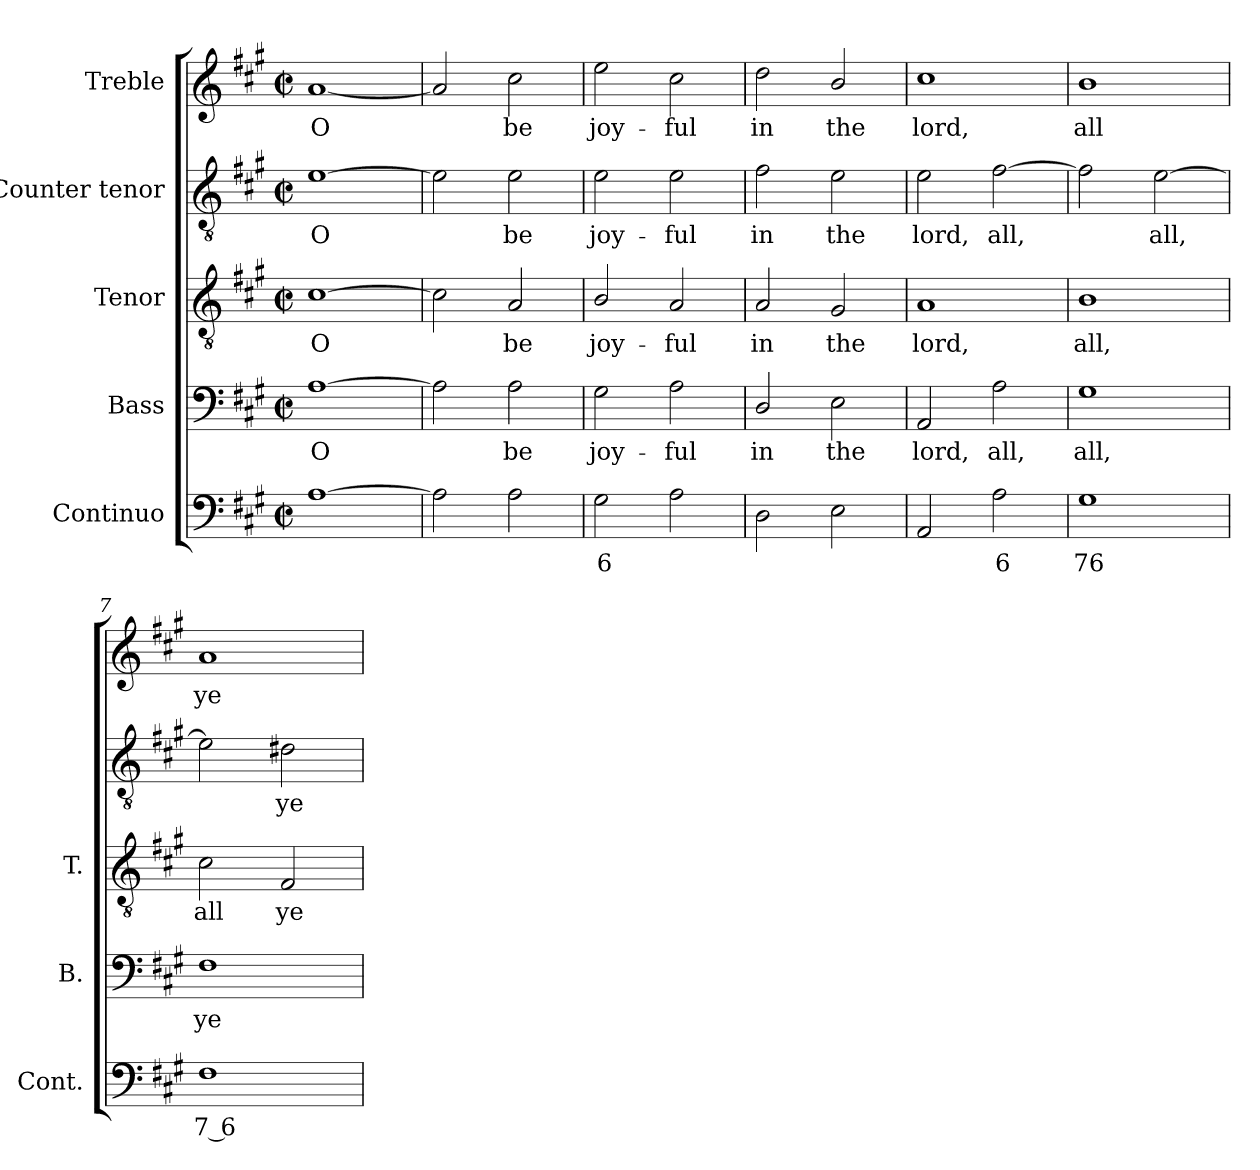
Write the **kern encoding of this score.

**kern	**text	**kern	**text	**kern	**text	**kern	**text	**kern	**text
*part5	*part5	*part4	*part4	*part3	*part3	*part2	*part2	*part1	*part1
*staff5	*staff5	*staff4	*staff4	*staff3	*staff3	*staff2	*staff2	*staff1	*staff1
*I"Continuo	*	*I"Bass	*	*I"Tenor	*	*I"Counter tenor	*	*I"Treble	*
*I'Cont.	*	*I'B.	*	*I'T.	*	*	*	*	*
!!LO:PB:g=z
*clefF4	*	*clefF4	*	*clefGv2	*	*clefGv2	*	*clefG2	*
*	*	*	*	*ITrd7c12	*	*ITrd7c12	*	*	*
*k[f#c#g#]	*	*k[f#c#g#]	*	*k[f#c#g#]	*	*k[f#c#g#]	*	*k[f#c#g#]	*
*A:	*	*A:	*	*A:	*	*A:	*	*A:	*
*M2/2	*	*M2/2	*	*M2/2	*	*M2/2	*	*M2/2	*
*met(c|)	*	*met(c|)	*	*met(c|)	*	*met(c|)	*	*met(c|)	*
=1	=1	=1	=1	=1	=1	=1	=1	=1	=1
!	!	!	!LO:LY:b:color=#000000	!	!	!	!	!	!
!	!	!	!	!	!LO:LY:b:color=#000000	!	!	!	!
!	!	!	!	!	!	!	!LO:LY:b:color=#000000	!	!
!	!	!	!	!	!	!	!	!	!LO:LY:b:color=#000000
[1Ai	.	[1Ai	O	[1C#i	O	[1Ei	O	[1ai	O
=2	=2	=2	=2	=2	=2	=2	=2	=2	=2
2Ai\]	.	2Ai\]	.	2C#i\]	.	2Ei\]	.	2ai/]	.
!	!	!	!LO:LY:b:color=#000000	!	!	!	!	!	!
!	!	!	!	!	!LO:LY:b:color=#000000	!	!	!	!
!	!	!	!	!	!	!	!LO:LY:b:color=#000000	!	!
!	!	!	!	!	!	!	!	!	!LO:LY:b:color=#000000
2Ai\	.	2Ai\	be	2AAi/	be	2Ei\	be	2cc#i\	be
=3	=3	=3	=3	=3	=3	=3	=3	=3	=3
!	!LO:LY:b:color=#000000	!	!	!	!	!	!	!	!
!	!	!	!LO:LY:b:color=#000000	!	!	!	!	!	!
!	!	!	!	!	!LO:LY:b:color=#000000	!	!	!	!
!	!	!	!	!	!	!	!LO:LY:b:color=#000000	!	!
!	!	!	!	!	!	!	!	!	!LO:LY:b:color=#000000
2G#i\	6	2G#i\	joy-	2BBi/	joy-	2Ei\	joy-	2eei\	joy-
!	!	!	!LO:LY:b:color=#000000	!	!	!	!	!	!
!	!	!	!	!	!LO:LY:b:color=#000000	!	!	!	!
!	!	!	!	!	!	!	!LO:LY:b:color=#000000	!	!
!	!	!	!	!	!	!	!	!	!LO:LY:b:color=#000000
2Ai\	.	2Ai\	-ful	2AAi/	-ful	2Ei\	-ful	2cc#i\	-ful
=4	=4	=4	=4	=4	=4	=4	=4	=4	=4
!	!	!	!LO:LY:b:color=#000000	!	!	!	!	!	!
!	!	!	!	!	!LO:LY:b:color=#000000	!	!	!	!
!	!	!	!	!	!	!	!LO:LY:b:color=#000000	!	!
!	!	!	!	!	!	!	!	!	!LO:LY:b:color=#000000
2Di\	.	2Di/	in	2AAi/	in	2F#i\	in	2ddi\	in
!	!	!	!LO:LY:b:color=#000000	!	!	!	!	!	!
!	!	!	!	!	!LO:LY:b:color=#000000	!	!	!	!
!	!	!	!	!	!	!	!LO:LY:b:color=#000000	!	!
!	!	!	!	!	!	!	!	!	!LO:LY:b:color=#000000
2Ei\	.	2Ei\	the	2GG#i/	the	2Ei\	the	2bi/	the
=5	=5	=5	=5	=5	=5	=5	=5	=5	=5
!	!	!	!LO:LY:b:color=#000000	!	!	!	!	!	!
!	!	!	!	!	!LO:LY:b:color=#000000	!	!	!	!
!	!	!	!	!	!	!	!LO:LY:b:color=#000000	!	!
!	!	!	!	!	!	!	!	!	!LO:LY:b:color=#000000
2AAi/	.	2AAi/	lord,	1AAi	lord,	2Ei\	lord,	1cc#i	lord,
!	!LO:LY:b:color=#000000	!	!	!	!	!	!	!	!
!	!	!	!LO:LY:b:color=#000000	!	!	!	!	!	!
!	!	!	!	!	!	!	!LO:LY:b:color=#000000	!	!
2Ai\	6	2Ai\	all,	.	.	[2F#i\	all,	.	.
=6	=6	=6	=6	=6	=6	=6	=6	=6	=6
!	!LO:LY:b:color=#000000	!	!	!	!	!	!	!	!
!	!	!	!LO:LY:b:color=#000000	!	!	!	!	!	!
!	!	!	!	!	!LO:LY:b:color=#000000	!	!	!	!
!	!	!	!	!	!	!	!	!	!LO:LY:b:color=#000000
1G#i	76	1G#i	all,	1BBi	all,	2F#i\]	.	1bi	all
!	!	!	!	!	!	!	!LO:LY:b:color=#000000	!	!
.	.	.	.	.	.	[2Ei\	all,	.	.
=7	=7	=7	=7	=7	=7	=7	=7	=7	=7
!	!LO:LY:b:color=#000000	!	!	!	!	!	!	!	!
!	!	!	!LO:LY:b:color=#000000	!	!	!	!	!	!
!	!	!	!	!	!LO:LY:b:color=#000000	!	!	!	!
!	!	!	!	!	!	!	!	!	!LO:LY:b:color=#000000
1F#i	7 6	1F#i	ye	2C#i\	all	2Ei\]	.	1ai	ye
!	!	!	!	!	!LO:LY:b:color=#000000	!	!	!	!
!	!	!	!	!	!	!	!LO:LY:b:color=#000000	!	!
.	.	.	.	2FF#i/	ye	2D#Xi\	ye	.	.
=	=	=	=	=	=	=	=	=	=
*-	*-	*-	*-	*-	*-	*-	*-	*-	*-
